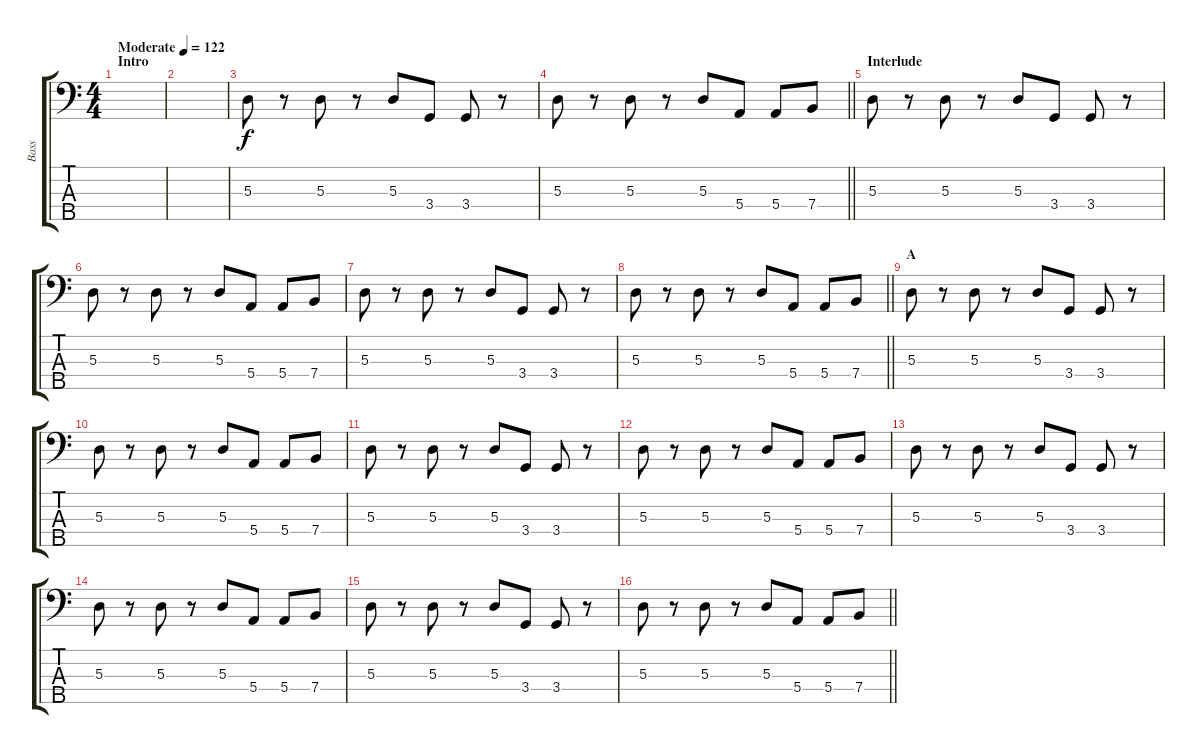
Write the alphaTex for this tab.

\track ("Bass" "Bass") {instrument electricbassfinger}
\staff {score tabs}
\tuning (G2 D2 A1 E1 B0) {hide}
\ts (4 4)
\section ("" "Intro")
\tempo (122 "Moderate")
\clef f4
\ks c
|
|
5.3.8 r.8 5.3.8 r.8 5.3.8 3.4.8 3.4.8 r.8 |
\barLineRight lightlight
5.3.8 r.8 5.3.8 r.8 5.3.8 5.4.8 5.4.8 7.4.8 |
\section ("" "Interlude")
5.3.8 r.8 5.3.8 r.8 5.3.8 3.4.8 3.4.8 r.8 |
5.3.8 r.8 5.3.8 r.8 5.3.8 5.4.8 5.4.8 7.4.8 |
5.3.8 r.8 5.3.8 r.8 5.3.8 3.4.8 3.4.8 r.8 |
\barLineRight lightlight
5.3.8 r.8 5.3.8 r.8 5.3.8 5.4.8 5.4.8 7.4.8 |
\section ("" "A")
5.3.8 r.8 5.3.8 r.8 5.3.8 3.4.8 3.4.8 r.8 |
5.3.8 r.8 5.3.8 r.8 5.3.8 5.4.8 5.4.8 7.4.8 |
5.3.8 r.8 5.3.8 r.8 5.3.8 3.4.8 3.4.8 r.8 |
5.3.8 r.8 5.3.8 r.8 5.3.8 5.4.8 5.4.8 7.4.8 |
5.3.8 r.8 5.3.8 r.8 5.3.8 3.4.8 3.4.8 r.8 |
5.3.8 r.8 5.3.8 r.8 5.3.8 5.4.8 5.4.8 7.4.8 |
5.3.8 r.8 5.3.8 r.8 5.3.8 3.4.8 3.4.8 r.8 |
\barLineRight lightlight
5.3.8 r.8 5.3.8 r.8 5.3.8 5.4.8 5.4.8 7.4.8
